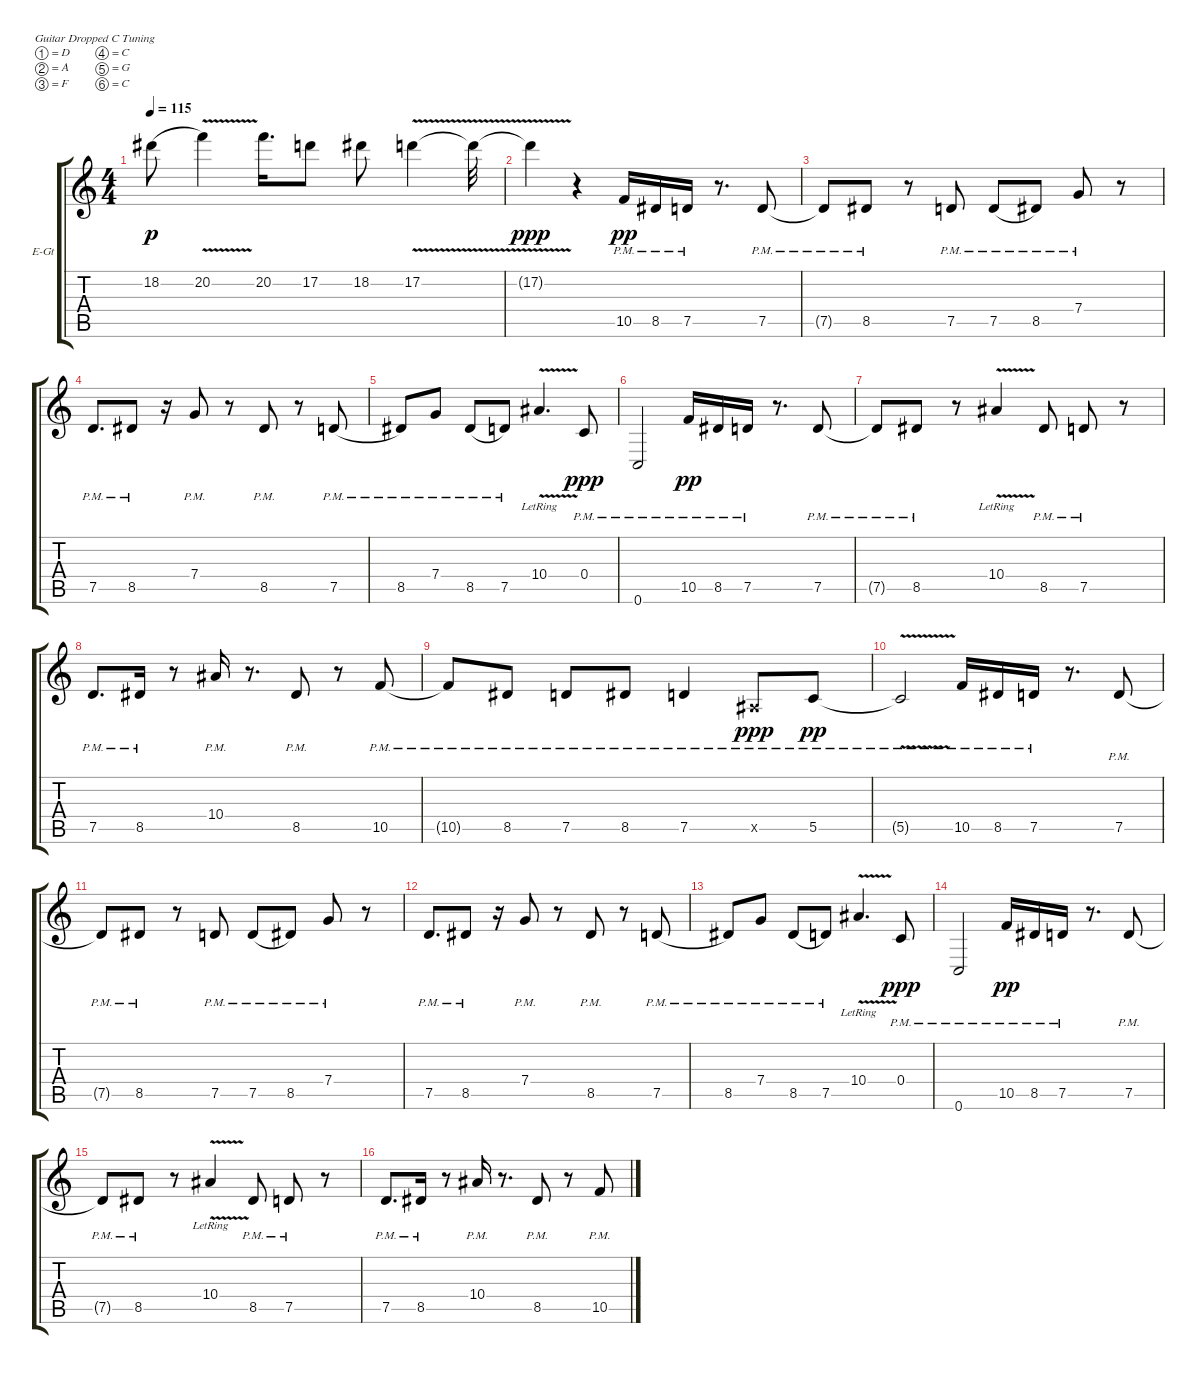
\defaultSystemsLayout 4
\bracketExtendMode groupsimilarinstruments
\firstSystemTrackNameOrientation horizontal
\otherSystemsTrackNameOrientation horizontal
\track ("Electric Guitar" "E-Gt") {instrument overdrivenguitar}
\staff {score tabs}
\tuning (D4 A3 F3 C3 G2 C2)
\ts (4 4)
\tempo 115
\clef g2
\ks c
18.2.8{dy p legatoorigin} 20.2{v}.4 20.2.16{d} 17.2.8 18.2.8 17.2{v}.4 17.2{v t}.32 |
17.2{v t}.4{dy ppp} r.4 10.5{pm}.16{dy pp} 8.5{pm}.16 7.5{pm}.16 r.8{d} 7.5{pm}.8 |
7.5{pm t}.8 8.5{pm}.8 r.8 7.5{pm}.8 7.5{pm}.8{legatoorigin} 8.5{pm}.8 7.4{pm}.8 r.8 |
7.5{pm}.8{d} 8.5{pm}.8 r.16 7.4{pm}.8 r.8 8.5{pm}.8 r.8 7.5{pm}.8{legatoorigin} |
8.5{pm}.8 7.4{pm}.8 8.5{pm}.8{legatoorigin} 7.5{pm}.8 10.4{v lr}.4{d} 0.4{pm}.8{dy ppp} |
0.6{pm}.2 10.5{pm}.16{dy pp} 8.5{pm}.16 7.5{pm}.16 r.8{d} 7.5{pm}.8 |
7.5{pm t}.8 8.5{pm}.8 r.8 10.4{v lr}.4 8.5{pm}.8 7.5{pm}.8 r.8 |
7.5{pm}.8{d} 8.5{pm}.16 r.8 10.4{pm}.16 r.8{d} 8.5{pm}.8 r.8 10.5{pm}.8 |
10.5{pm t}.8 8.5{pm}.8 7.5{pm}.8 8.5{pm}.8 7.5{pm}.4 3.5{pm x}.8{dy ppp} 5.5{pm}.8{dy pp} |
5.5{v pm t}.2 10.5{pm}.16 8.5{pm}.16 7.5{pm}.16 r.8{d} 7.5{pm}.8 |
7.5{pm t}.8 8.5{pm}.8 r.8 7.5{pm}.8 7.5{pm}.8{legatoorigin} 8.5{pm}.8 7.4{pm}.8 r.8 |
7.5{pm}.8{d} 8.5{pm}.8 r.16 7.4{pm}.8 r.8 8.5{pm}.8 r.8 7.5{pm}.8{legatoorigin} |
8.5{pm}.8 7.4{pm}.8 8.5{pm}.8{legatoorigin} 7.5{pm}.8 10.4{v lr}.4{d} 0.4{pm}.8{dy ppp} |
0.6{pm}.2 10.5{pm}.16{dy pp} 8.5{pm}.16 7.5{pm}.16 r.8{d} 7.5{pm}.8 |
7.5{pm t}.8 8.5{pm}.8 r.8 10.4{v lr}.4 8.5{pm}.8 7.5{pm}.8 r.8 |
7.5{pm}.8{d} 8.5{pm}.16 r.8 10.4{pm}.16 r.8{d} 8.5{pm}.8 r.8 10.5{pm}.8
